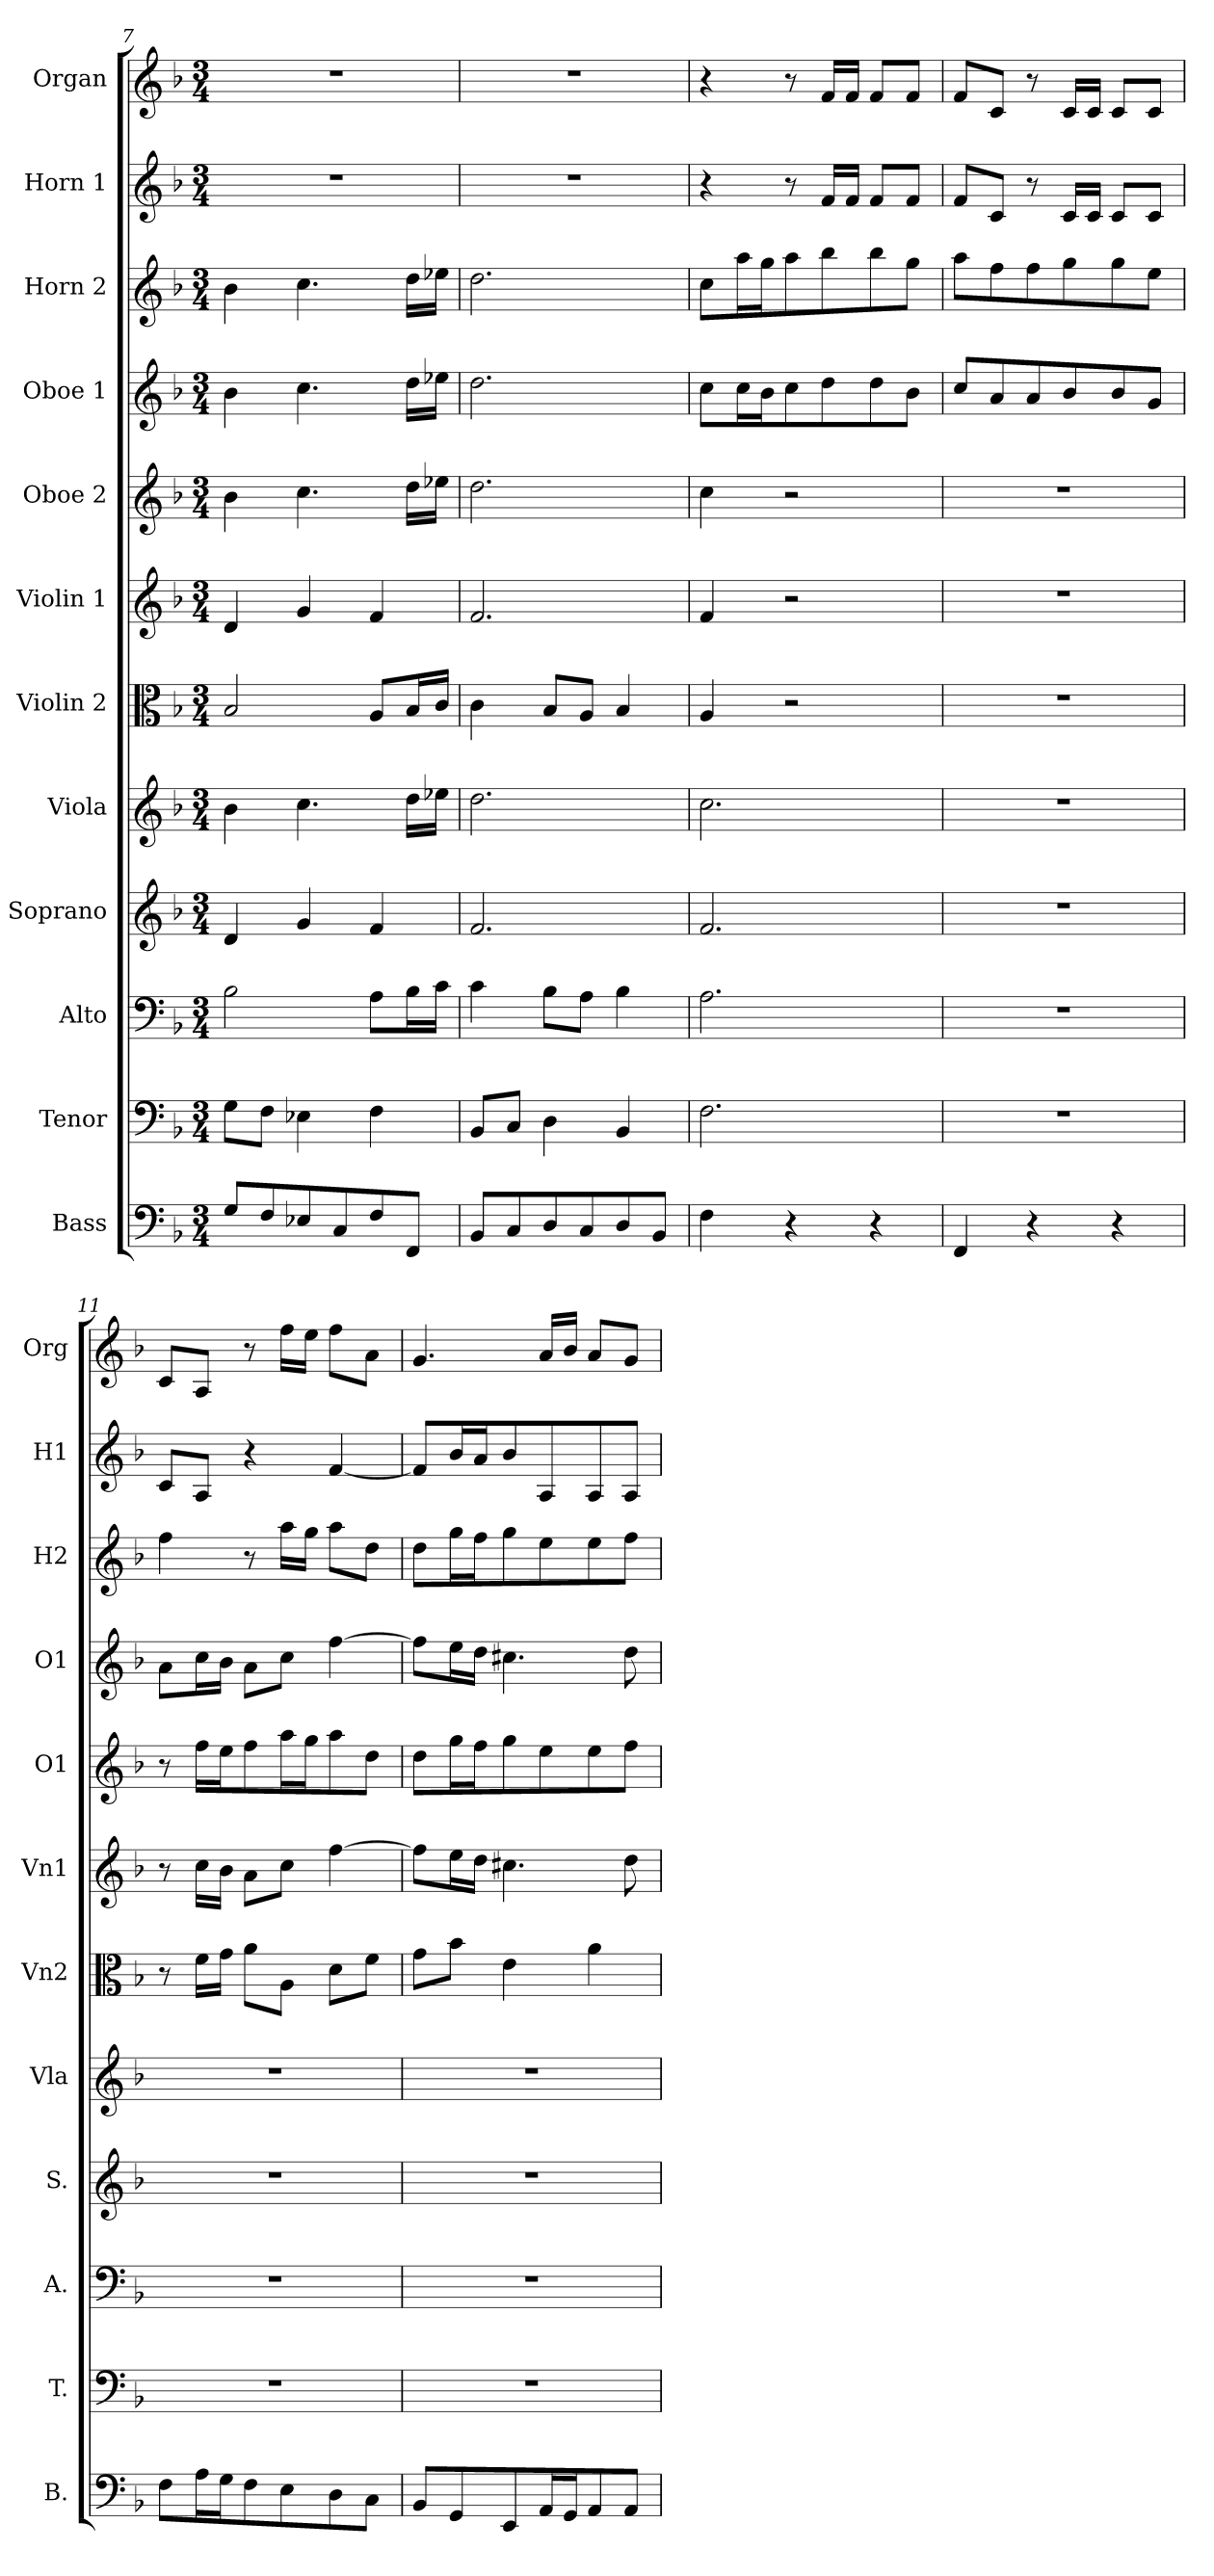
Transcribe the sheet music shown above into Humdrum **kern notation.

**kern	**kern	**kern	**kern	**kern	**kern	**kern	**kern	**kern	**kern	**kern	**kern
*part12	*part11	*part10	*part9	*part8	*part7	*part6	*part5	*part4	*part3	*part2	*part1
*staff12	*staff11	*staff10	*staff9	*staff8	*staff7	*staff6	*staff5	*staff4	*staff3	*staff2	*staff1
*I"Bass	*I"Tenor	*I"Alto	*I"Soprano	*I"Viola	*I"Violin 2	*I"Violin 1	*I"Oboe 2	*I"Oboe 1	*I"Horn 2	*I"Horn 1	*I"Organ
*I'B.	*I'T.	*I'A.	*I'S.	*I'Vla	*I'Vn2	*I'Vn1	*I'O1	*I'O1	*I'H2	*I'H1	*I'Org
*clefF4	*clefF4	*clefF4	*clefG2	*clefG2	*clefC3	*clefG2	*clefG2	*clefG2	*clefG2	*clefG2	*clefG2
*	*	*	*	*	*	*	*	*	*	*ITrd4c7	*ITrd4c7
*k[b-]	*k[b-]	*k[b-]	*k[b-]	*k[b-]	*k[b-]	*k[b-]	*k[b-]	*k[b-]	*k[b-]	*k[b-e-]	*k[b-e-]
*F:	*F:	*F:	*F:	*F:	*F:	*F:	*F:	*F:	*F:	*B-:	*B-:
*M3/4	*M3/4	*M3/4	*M3/4	*M3/4	*M3/4	*M3/4	*M3/4	*M3/4	*M3/4	*M3/4	*M3/4
=7	=7	=7	=7	=7	=7	=7	=7	=7	=7	=7	=7
!	!	!	!	!	!	!	!	!	!	!LO:N:vis=2	!LO:N:vis=2
8G/L	8G\L	2B-\	4d/	4b-\	2B-/	4d/	4b-\	4b-\	4b-\	2.r	2.r
8F/	8F\J	.	.	.	.	.	.	.	.	.	.
8E-X/	4E-X\	.	4g/	4.cc\	.	4g/	4.cc\	4.cc\	4.cc\	.	.
8C/	.	.	.	.	.	.	.	.	.	.	.
8F/	4F\	8A\L	4f/	.	8A/L	4f/	.	.	.	.	.
8FF/J	.	16B-\L	.	16dd\LL	16B-/L	.	16dd\LL	16dd\LL	16dd\LL	.	.
.	.	16c\JJ	.	16ee-X\JJ	16c/JJ	.	16ee-X\JJ	16ee-X\JJ	16ee-X\JJ	.	.
=8	=8	=8	=8	=8	=8	=8	=8	=8	=8	=8	=8
!	!	!	!	!	!	!	!	!	!	!LO:N:vis=2	!LO:N:vis=2
8BB-/L	8BB-/L	4c\	2.f/	2.dd\	4c\	2.f/	2.dd\	2.dd\	2.dd\	2.r	2.r
8C/	8C/J	.	.	.	.	.	.	.	.	.	.
8D/	4D\	8B-\L	.	.	8B-/L	.	.	.	.	.	.
8C/	.	8A\J	.	.	8A/J	.	.	.	.	.	.
8D/	4BB-/	4B-\	.	.	4B-/	.	.	.	.	.	.
8BB-/J	.	.	.	.	.	.	.	.	.	.	.
!!LO:PB:g=z
=9	=9	=9	=9	=9	=9	=9	=9	=9	=9	=9	=9
4F\	2.F\	2.A\	2.f/	2.cc\	4A/	4f/	4cc\	8cc\L	8cc\L	4r	4r
.	.	.	.	.	.	.	.	16cc\L	16aa\L	.	.
.	.	.	.	.	.	.	.	16b-\J	16gg\J	.	.
4r	.	.	.	.	2r	2r	2r	8cc\	8aa\	8r	8r
.	.	.	.	.	.	.	.	8dd\	8bb-\	16B-/LL	16B-/LL
.	.	.	.	.	.	.	.	.	.	16B-/JJ	16B-/JJ
4r	.	.	.	.	.	.	.	8dd\	8bb-\	8B-/L	8B-/L
.	.	.	.	.	.	.	.	8b-\J	8gg\J	8B-/J	8B-/J
=10	=10	=10	=10	=10	=10	=10	=10	=10	=10	=10	=10
!	!LO:N:vis=2	!LO:N:vis=2	!LO:N:vis=2	!LO:N:vis=2	!LO:N:vis=2	!LO:N:vis=2	!LO:N:vis=2	!	!	!	!
4FF/	2.r	2.r	2.r	2.r	2.r	2.r	2.r	8cc/L	8aa\L	8B-/L	8B-/L
.	.	.	.	.	.	.	.	8a/	8ff\	8F/J	8F/J
4r	.	.	.	.	.	.	.	8a/	8ff\	8r	8r
.	.	.	.	.	.	.	.	8b-/	8gg\	16F/LL	16F/LL
.	.	.	.	.	.	.	.	.	.	16F/JJ	16F/JJ
4r	.	.	.	.	.	.	.	8b-/	8gg\	8F/L	8F/L
.	.	.	.	.	.	.	.	8g/J	8ee\J	8F/J	8F/J
=11	=11	=11	=11	=11	=11	=11	=11	=11	=11	=11	=11
!	!LO:N:vis=2	!LO:N:vis=2	!LO:N:vis=2	!LO:N:vis=2	!	!	!	!	!	!	!
8F\L	2.r	2.r	2.r	2.r	8r	8r	8r	8a\L	4ff\	8F/L	8F/L
16A\L	.	.	.	.	16f\LL	16cc\LL	16ff\LL	16cc\L	.	8D/J	8D/J
16G\J	.	.	.	.	16g\JJ	16b-\JJ	16ee\J	16b-\JJ	.	.	.
8F\	.	.	.	.	8a\L	8a\L	8ff\	8a\L	8r	4r	8r
8E\	.	.	.	.	8A\J	8cc\J	16aa\L	8cc\J	16aa\LL	.	16b-\LL
.	.	.	.	.	.	.	16gg\J	.	16gg\JJ	.	16a\JJ
8D\	.	.	.	.	8d\L	[4ff\	8aa\	[4ff\	8aa\L	[4B-/	8b-\L
8C\J	.	.	.	.	8f\J	.	8dd\J	.	8dd\J	.	8d\J
=12	=12	=12	=12	=12	=12	=12	=12	=12	=12	=12	=12
!	!LO:N:vis=2	!LO:N:vis=2	!LO:N:vis=2	!LO:N:vis=2	!	!	!	!	!	!	!
8BB-/L	2.r	2.r	2.r	2.r	8g\L	8ff\L]	8dd\L	8ff\L]	8dd\L	8B-/L]	4.c/
8GG/	.	.	.	.	8b-\J	16ee\L	16gg\L	16ee\L	16gg\L	16e-/L	.
.	.	.	.	.	.	16dd\JJ	16ff\J	16dd\JJ	16ff\J	16d/J	.
8EE/	.	.	.	.	4e\	4.cc#X\	8gg\	4.cc#X\	8gg\	8e-/	.
16AA/L	.	.	.	.	.	.	8ee\	.	8ee\	8D/	16d/LL
16GG/J	.	.	.	.	.	.	.	.	.	.	16e-/JJ
8AA/	.	.	.	.	4a\	.	8ee\	.	8ee\	8D/	8d/L
8AA/J	.	.	.	.	.	8dd\	8ff\J	8dd\	8ff\J	8D/J	8c/J
=	=	=	=	=	=	=	=	=	=	=	=
*-	*-	*-	*-	*-	*-	*-	*-	*-	*-	*-	*-
